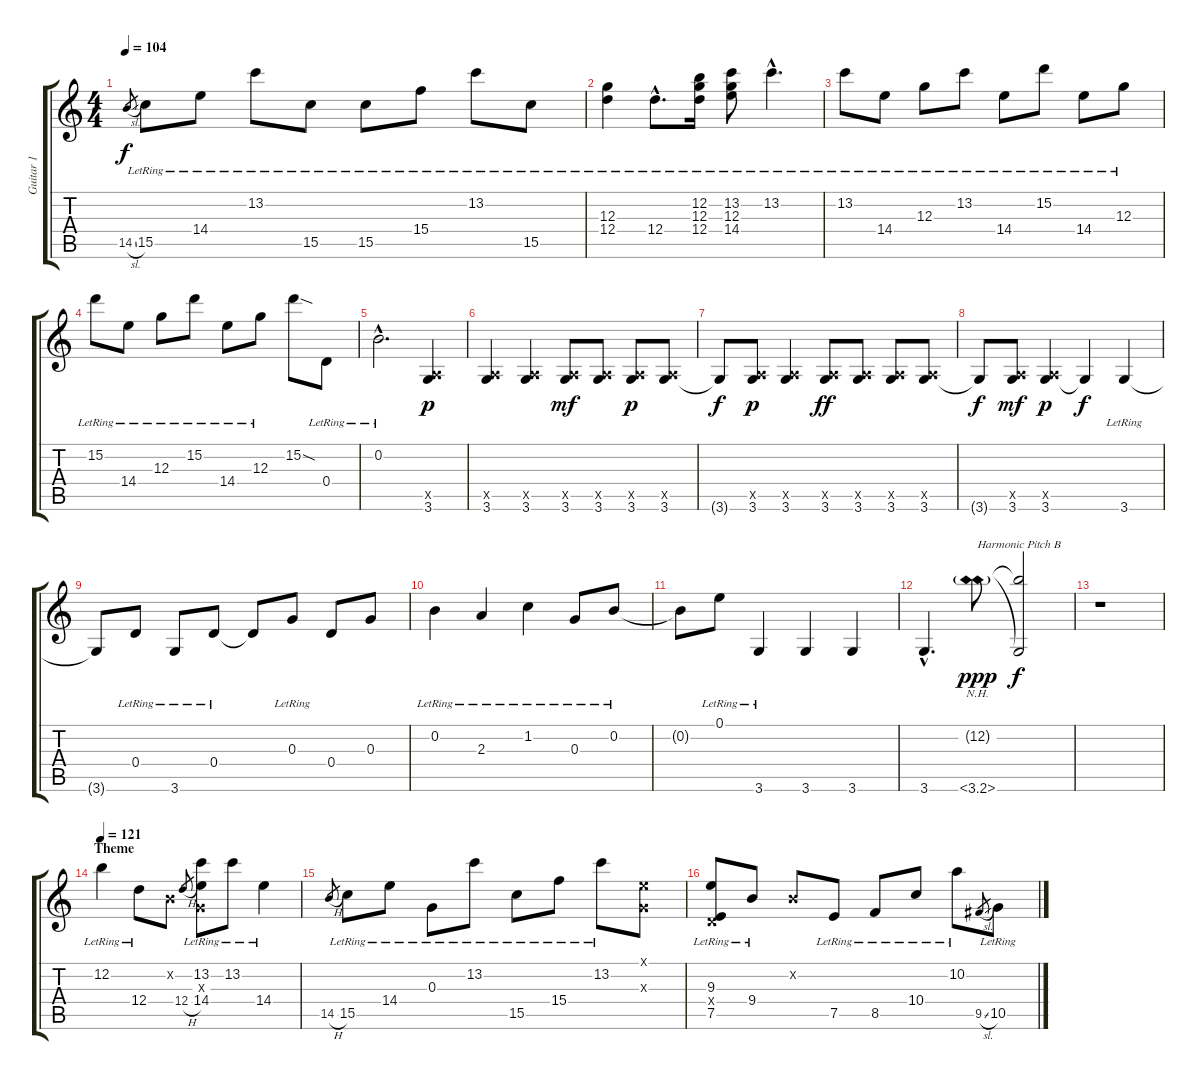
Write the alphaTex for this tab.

\track ("Guitar 1" "Guitar 1") {instrument electricguitarclean}
\staff {score tabs}
\tuning (E4 B3 G3 D3 A2 E2) {hide}
\ts (4 4)
\tempo 104
\clef g2
\ks c
14.5{sl}.8{gr dy f} 15.5{lr}.8 14.4{lr}.8 13.2{lr}.8 15.5{lr}.8 15.5{lr}.8 15.4{lr}.8 13.2{lr}.8 15.5{lr}.8 |
(12.3{lr} 12.4{lr}).4 12.4{hac lr}.8{d} (12.2{lr} 12.3{lr} 12.4{lr}).16 (13.2{lr} 12.3{lr} 14.4{lr}).8 13.2{hac lr}.4{d} |
13.2{lr}.8 14.4{lr}.8 12.3{lr}.8 13.2{lr}.8 14.4{lr}.8 15.2{lr}.8 14.4{lr}.8 12.3{lr}.8 |
15.2{lr}.8 14.4{lr}.8 12.3{lr}.8 15.2{lr}.8 14.4{lr}.8 12.3{lr}.8 15.2{sod}.8 0.4{lr}.8 |
0.2{hac lr}.2{d} (0.5{x} 3.6).4{dy p} |
(0.5{x} 3.6).4 (0.5{x} 3.6).4 (0.5{x} 3.6).8{dy mf} (0.5{x} 3.6).8 (0.5{x} 3.6).8{dy p} (0.5{x} 3.6).8 |
3.6{t}.8{dy f} (0.5{x} 3.6).8{dy p} (0.5{x} 3.6).4 (0.5{x} 3.6).8{dy ff} (0.5{x} 3.6).8 (0.5{x} 3.6).8 (0.5{x} 3.6).8 |
3.6{t}.8{dy f} (0.5{x} 3.6).8{dy mf} (0.5{x} 3.6).4{dy p} 3.6{t}.4{dy f} 3.6{lr}.4 |
3.6{t}.8 0.4{lr}.8 3.6{lr}.8 0.4{lr}.8 0.4{t}.8 0.3{lr}.8 0.4.8 0.3.8 |
0.2{lr}.4 2.3{lr}.4 1.2{lr}.4 0.3{lr}.8 0.2{lr}.8 |
0.2{t}.8 0.1{lr}.8 3.6{lr}.4 3.6.4 3.6.4 |
3.6{hac}.4{d} (12.2{nh g} 3.6{nh}).8{txt "Harmonic Pitch B" dy ppp} (12.2{t} 3.6{t}).2{dy f} |
r.1 |
\section ("" "Theme")
\tempo 121
12.2{lr}.4{volume 10} 12.4{lr}.8 0.2{x}.8 12.4{h}.8{gr} (13.2{lr} 0.3{x} 14.4{lr}).8 13.2{lr}.8 14.4{lr}.4 |
14.5{h}.8{gr} 15.5{lr}.8 14.4{lr}.8 0.3{lr}.8 13.2{lr}.8 15.5{lr}.8 15.4{lr}.8 13.2{lr}.8 (0.1{x} 0.3{x}).8 |
(9.3{lr} 0.4{x} 7.5{lr}).8 9.4{lr}.8 0.2{x}.8 7.5{lr}.8 8.5{lr}.8 10.4{lr}.8 10.2{lr}.8 9.5{sl}.8{gr} 10.5{lr}.8
